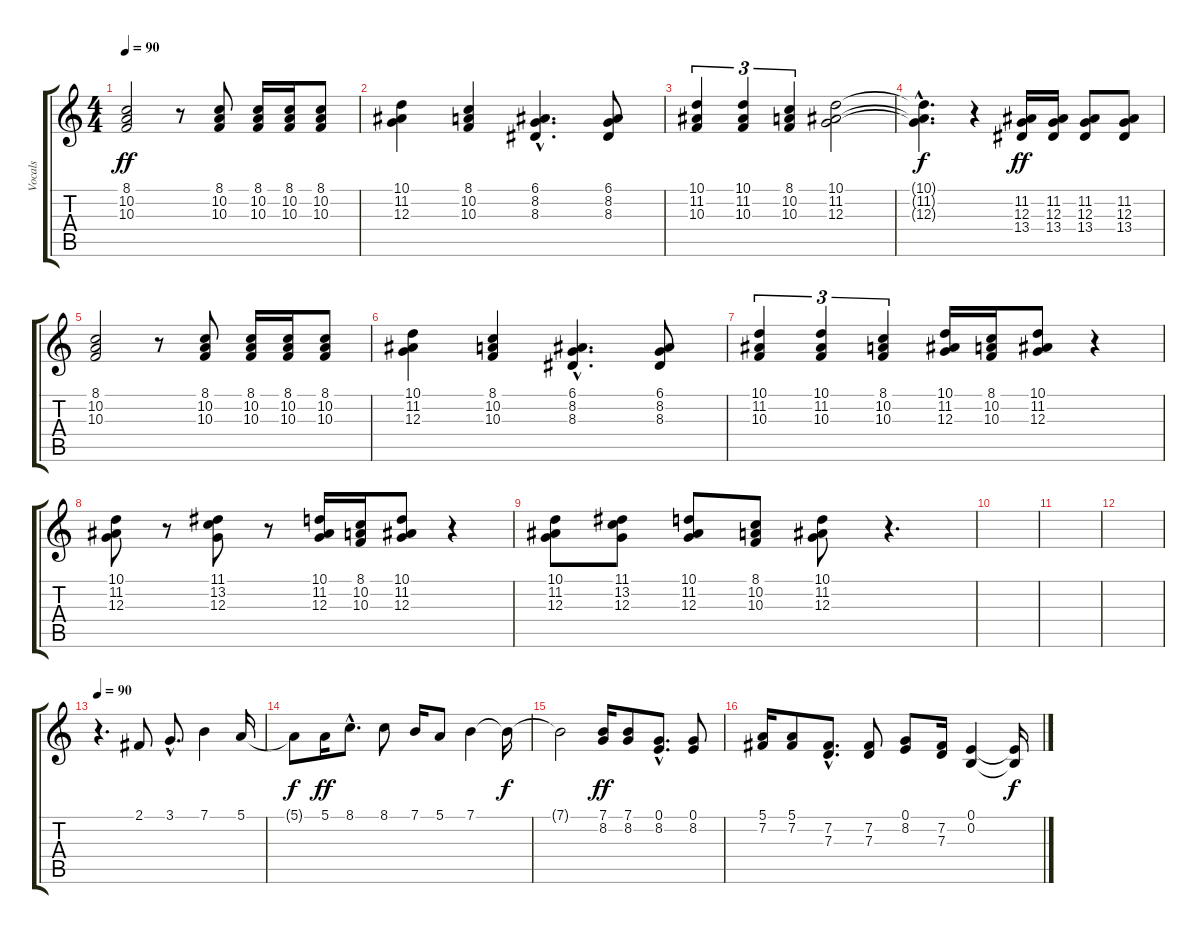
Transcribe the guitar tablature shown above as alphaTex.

\track ("Vocals" "Vocals") {instrument lead3calliope}
\staff {score tabs}
\tuning (E4 B3 G3 D3 A2 E2) {hide}
\ts (4 4)
\tempo 90
\clef g2
\ks c
(8.1 10.2 10.3).2{dy ff} r.8 (8.1 10.2 10.3).8 (8.1 10.2 10.3).16 (8.1 10.2 10.3).16 (8.1 10.2 10.3).8 |
(10.1 11.2 12.3).4 (8.1 10.2 10.3).4 (6.1{hac} 8.2{hac} 8.3{hac}).4{d} (6.1 8.2 8.3).8 |
(10.1 11.2 10.3).4{tu (3 2)} (10.1 11.2 10.3).4{tu (3 2)} (8.1 10.2 10.3).4{tu (3 2)} (10.1 11.2 12.3).2 |
(10.1{hac t} 11.2{hac t} 12.3{hac t}).4{d dy f} r.4 (11.2 12.3 13.4).16{dy ff} (11.2 12.3 13.4).16 (11.2 12.3 13.4).8 (11.2 12.3 13.4).8 |
(8.1 10.2 10.3).2 r.8 (8.1 10.2 10.3).8 (8.1 10.2 10.3).16 (8.1 10.2 10.3).16 (8.1 10.2 10.3).8 |
(10.1 11.2 12.3).4 (8.1 10.2 10.3).4 (6.1{hac} 8.2{hac} 8.3{hac}).4{d} (6.1 8.2 8.3).8 |
(10.1 11.2 10.3).4{tu (3 2)} (10.1 11.2 10.3).4{tu (3 2)} (8.1 10.2 10.3).4{tu (3 2)} (10.1 11.2 12.3).16 (8.1 10.2 10.3).16 (10.1 11.2 12.3).8 r.4 |
(10.1 11.2 12.3).8 r.8 (11.1 13.2 12.3).8 r.8 (10.1 11.2 12.3).16 (8.1 10.2 10.3).16 (10.1 11.2 12.3).8 r.4 |
(10.1 11.2 12.3).8 (11.1 13.2 12.3).8 (10.1 11.2 12.3).8 (8.1 10.2 10.3).8 (10.1 11.2 12.3).8 r.4{d} |
|
|
|
\tempo 90
r.4{d} 2.1.8 3.1{hac}.8{d} 7.1.4 5.1.16 |
5.1{t}.8{dy f} 5.1.16{dy ff} 8.1{hac}.8{d} 8.1.8 7.1.16 5.1.8 7.1.4 7.1{t}.16{dy f} |
7.1{t}.2 (7.1 8.2).16{dy ff} (7.1 8.2).8 (0.1{hac} 8.2{hac}).8{d} (0.1 8.2).8 |
(5.1 7.2).16 (5.1 7.2).8 (7.2{hac} 7.3{hac}).8{d} (7.2 7.3).8 (0.1 8.2).8 (7.2 7.3).16 (0.1 0.2).4 (0.1{t} 0.2{t}).16{dy f}
